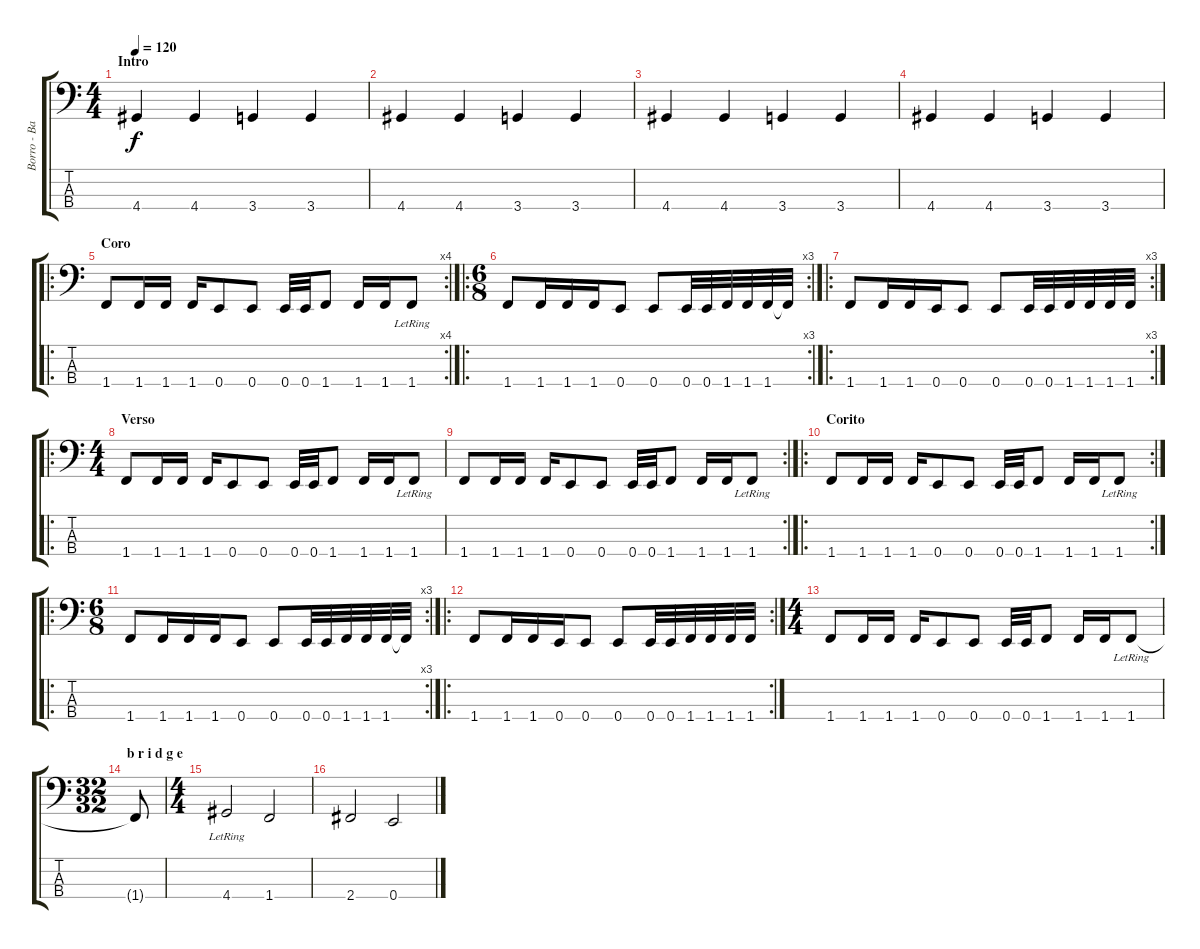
\track ("Borro - Bass" "Borro - Ba") {instrument electricbassfinger}
\staff {score tabs}
\tuning (G2 D2 A1 E1) {hide}
\ts (4 4)
\section ("" "Intro")
\tempo 120
\clef f4
\ks c
4.4.4{dy f instrument electricbassfinger} 4.4.4 3.4.4 3.4.4 |
4.4.4 4.4.4 3.4.4 3.4.4 |
4.4.4 4.4.4 3.4.4 3.4.4 |
4.4.4 4.4.4 3.4.4 3.4.4 |
\ro
\rc 4
\section ("" "Coro")
1.4.8 1.4.16 1.4.16 1.4.16 0.4.8 0.4.8 0.4.32 0.4.32 1.4.8 1.4.16 1.4.16 1.4{lr}.8 |
\ro
\rc 3
\ts (6 8)
1.4.8 1.4.16 1.4.16 1.4.16 0.4.8 0.4.8 0.4.32 0.4.32 1.4.32 1.4.32 1.4.32 1.4{t}.32 |
\ro
\rc 3
1.4.8 1.4.16 1.4.16 0.4.16 0.4.8 0.4.8 0.4.32 0.4.32 1.4.32 1.4.32 1.4.32 1.4.32 |
\ro
\ts (4 4)
\section ("" "Verso")
1.4.8 1.4.16 1.4.16 1.4.16 0.4.8 0.4.8 0.4.32 0.4.32 1.4.8 1.4.16 1.4.16 1.4{lr}.8 |
\rc 2
1.4.8 1.4.16 1.4.16 1.4.16 0.4.8 0.4.8 0.4.32 0.4.32 1.4.8 1.4.16 1.4.16 1.4{lr}.8 |
\ro
\rc 2
\section ("" "Corito")
1.4.8 1.4.16 1.4.16 1.4.16 0.4.8 0.4.8 0.4.32 0.4.32 1.4.8 1.4.16 1.4.16 1.4{lr}.8 |
\ro
\rc 3
\ts (6 8)
1.4.8 1.4.16 1.4.16 1.4.16 0.4.8 0.4.8 0.4.32 0.4.32 1.4.32 1.4.32 1.4.32 1.4{t}.32 |
\ro
\rc 2
1.4.8 1.4.16 1.4.16 0.4.16 0.4.8 0.4.8 0.4.32 0.4.32 1.4.32 1.4.32 1.4.32 1.4.32 |
\ts (4 4)
1.4.8 1.4.16 1.4.16 1.4.16 0.4.8 0.4.8 0.4.32 0.4.32 1.4.8 1.4.16 1.4.16 1.4{lr}.8 |
\ts (32 32)
\section ("" "b r i d g e")
1.4{t}.8 |
\ts (4 4)
4.4{lr}.2 1.4.2 |
2.4.2 0.4.2
